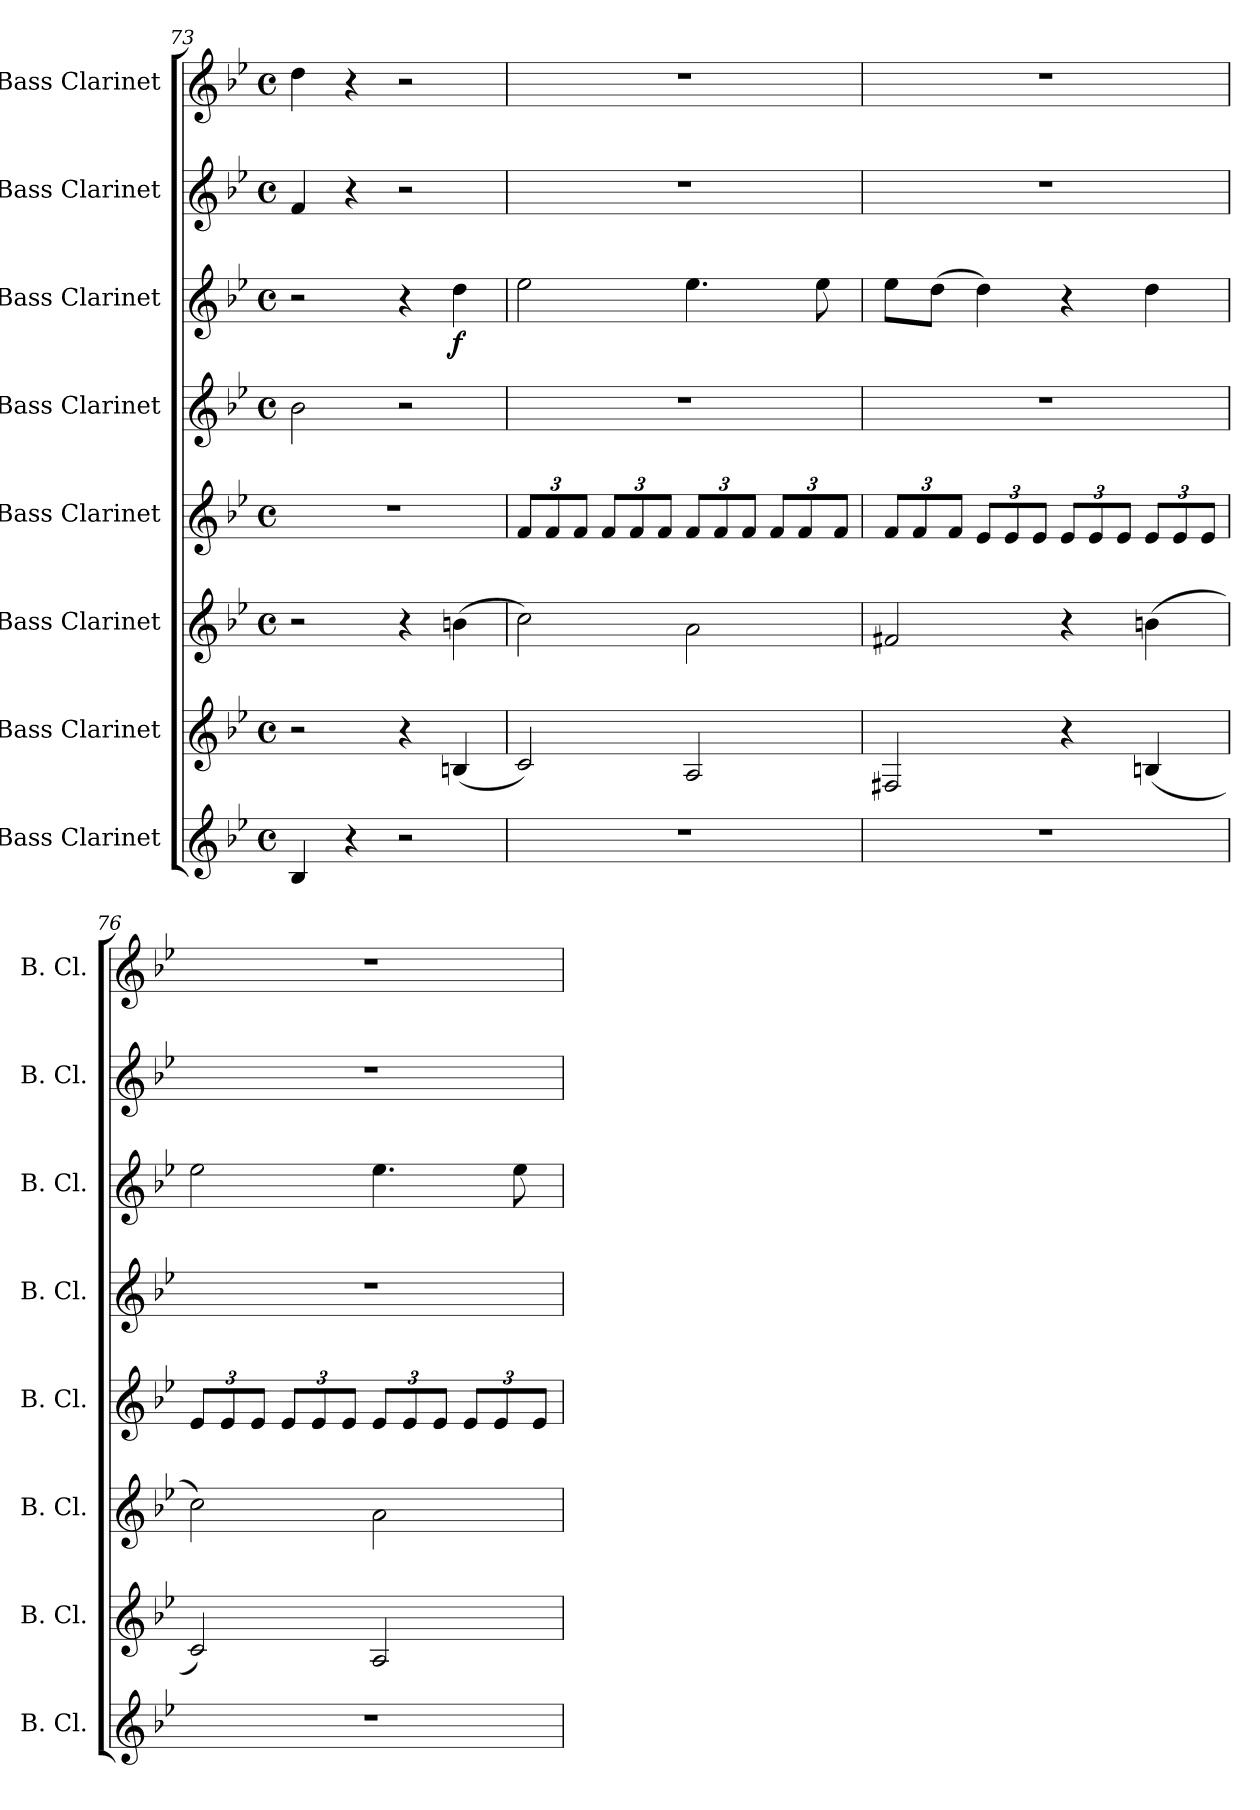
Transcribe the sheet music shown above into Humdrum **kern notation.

**kern	**kern	**kern	**kern	**kern	**kern	**dynam	**kern	**kern
*part8	*part7	*part6	*part5	*part4	*part3	*part3	*part2	*part1
*staff8	*staff7	*staff6	*staff5	*staff4	*staff3	*staff3	*staff2	*staff1
*I"Bass Clarinet	*I"Bass Clarinet	*I"Bass Clarinet	*I"Bass Clarinet	*I"Bass Clarinet	*I"Bass Clarinet	*	*I"Bass Clarinet	*I"Bass Clarinet
*I'B. Cl.	*I'B. Cl.	*I'B. Cl.	*I'B. Cl.	*I'B. Cl.	*I'B. Cl.	*	*I'B. Cl.	*I'B. Cl.
*clefG2	*clefG2	*clefG2	*clefG2	*clefG2	*clefG2	*	*clefG2	*clefG2
*ITrd8c14	*ITrd8c14	*ITrd8c14	*ITrd8c14	*ITrd8c14	*ITrd8c14	*	*ITrd8c14	*ITrd8c14
*k[b-e-]	*k[b-e-]	*k[b-e-]	*k[b-e-]	*k[b-e-]	*k[b-e-]	*	*k[b-e-]	*k[b-e-]
*M4/4	*M4/4	*M4/4	*M4/4	*M4/4	*M4/4	*	*M4/4	*M4/4
*met(c)	*met(c)	*met(c)	*met(c)	*met(c)	*met(c)	*	*met(c)	*met(c)
=73	=73	=73	=73	=73	=73	=73	=73	=73
4BB-/	2r	2r	1r	2B-\	2r	.	4F/	4d\
4r	.	.	.	.	.	.	4r	4r
2r	4r	4r	.	2r	4r	.	2r	2r
!	!	!	!	!	!	!LO:DY:b	!	!
.	(<4BBn/	(>4Bn\	.	.	4d\	f	.	.
!!LO:PB:g=z
=74	=74	=74	=74	=74	=74	=74	=74	=74
*	*	*	*Xbrackettup	*	*	*	*	*
1r	2C/)	2c\)	12F/L	1r	2e-\	.	1r	1r
.	.	.	12F/	.	.	.	.	.
.	.	.	12F/J	.	.	.	.	.
.	.	.	12F/L	.	.	.	.	.
.	.	.	12F/	.	.	.	.	.
.	.	.	12F/J	.	.	.	.	.
.	2AA/	2A\	12F/L	.	4.e-\	.	.	.
.	.	.	12F/	.	.	.	.	.
.	.	.	12F/J	.	.	.	.	.
.	.	.	12F/L	.	.	.	.	.
.	.	.	12F/	.	.	.	.	.
.	.	.	.	.	8e-\	.	.	.
.	.	.	12F/J	.	.	.	.	.
=75	=75	=75	=75	=75	=75	=75	=75	=75
1r	2FF#X/	2F#X/	12F/L	1r	8e-\L	.	1r	1r
.	.	.	12F/	.	.	.	.	.
.	.	.	.	.	(>8d\J	.	.	.
.	.	.	12F/J	.	.	.	.	.
.	.	.	12E-/L	.	4d\)	.	.	.
.	.	.	12E-/	.	.	.	.	.
.	.	.	12E-/J	.	.	.	.	.
.	4r	4r	12E-/L	.	4r	.	.	.
.	.	.	12E-/	.	.	.	.	.
.	.	.	12E-/J	.	.	.	.	.
.	(<4BBn/	(>4Bn\	12E-/L	.	4d\	.	.	.
.	.	.	12E-/	.	.	.	.	.
.	.	.	12E-/J	.	.	.	.	.
=76	=76	=76	=76	=76	=76	=76	=76	=76
1r	2C/)	2c\)	12E-/L	1r	2e-\	.	1r	1r
.	.	.	12E-/	.	.	.	.	.
.	.	.	12E-/J	.	.	.	.	.
.	.	.	12E-/L	.	.	.	.	.
.	.	.	12E-/	.	.	.	.	.
.	.	.	12E-/J	.	.	.	.	.
.	2AA/	2A\	12E-/L	.	4.e-\	.	.	.
.	.	.	12E-/	.	.	.	.	.
.	.	.	12E-/J	.	.	.	.	.
.	.	.	12E-/L	.	.	.	.	.
.	.	.	12E-/	.	.	.	.	.
.	.	.	.	.	8e-\	.	.	.
.	.	.	12E-/J	.	.	.	.	.
=	=	=	=	=	=	=	=	=
*-	*-	*-	*-	*-	*-	*-	*-	*-
